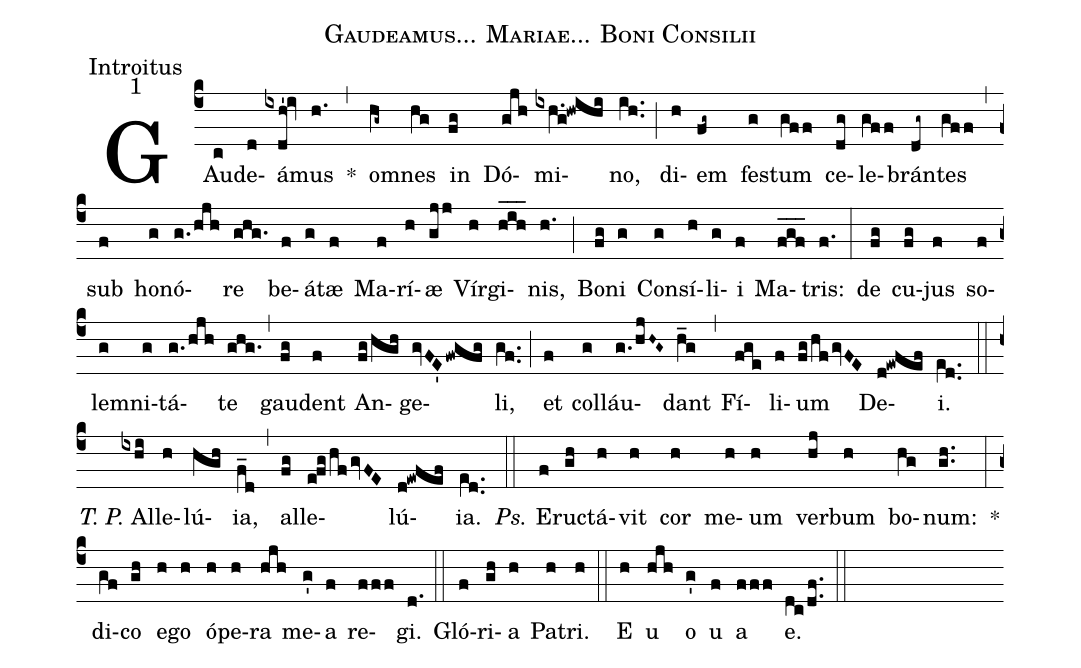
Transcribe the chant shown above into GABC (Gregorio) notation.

name: Gaudeamus... Mariae... Boni Consilii;
office-part: Introitus;
mode: 1;
%%
(c4) GAu(c)de(d)á(ixdh'!iv)mus(h.) *(,) om(hg~)nes(hg) in(fg) Dó(gjh)mi(ixh.g!hwihi)no,(ih..) (;) di(h)em(fg~) fes(g)tum(gff) ce(dg)le(gff)brán(dg~)tes(gff) (,) sub(f) ho(g)nó(g./hjh)re(ghg.) be(f)á(g)tæ(f) Ma(f)rí(h)æ(gjj) Vír(h)gi(h_i_h_)nis,(h.) (;) Bo(fg)ni(g) Con(g)sí(h)li(g)i(f) Ma(f_g_f_)tris:(f.) (:)
de(fg) cu(fg)jus(f) so(f)lem(g)ni(g)tá(g./hjh)te(ghg.) (,) gau(fg)dent(f) An(fg/hgh)ge(gvFE'fwgfg)li,(gf..) (;) et(f) col(g)láu(g./hjH~G~)dant(h_g) (,) Fí(fge)li(f)um(fg/hfgvFE) De(d!ewfef)i.(e[ll:1]d..) (::)
<i>T. P.</i> Al(ixhi)le(h)lú(hgh)ia,(f_d) (,) al(fg)le(efghfgvFE)lú(d!ewfef)ia.(e[ll:1]d..) (::)
<i>Ps.</i> E(f)ruc(gh)tá(h)vit(h) cor(h) me(h)um(h) ver(hj)bum(h) bo(hg)num:(gh..) *(:)
di(gf)co(gh) e(h)go(h) ó(h)pe(h)ra(hjh) me(g')a(f) re(fff)gi.(d.) (::)
Gló(f)ri(gh)a(h) Pa(h)tri.(h) (::)
<eu>E(h) u(hjh) o(g') u(f) a(fff) e.</eu>(dc/df..) (::)
